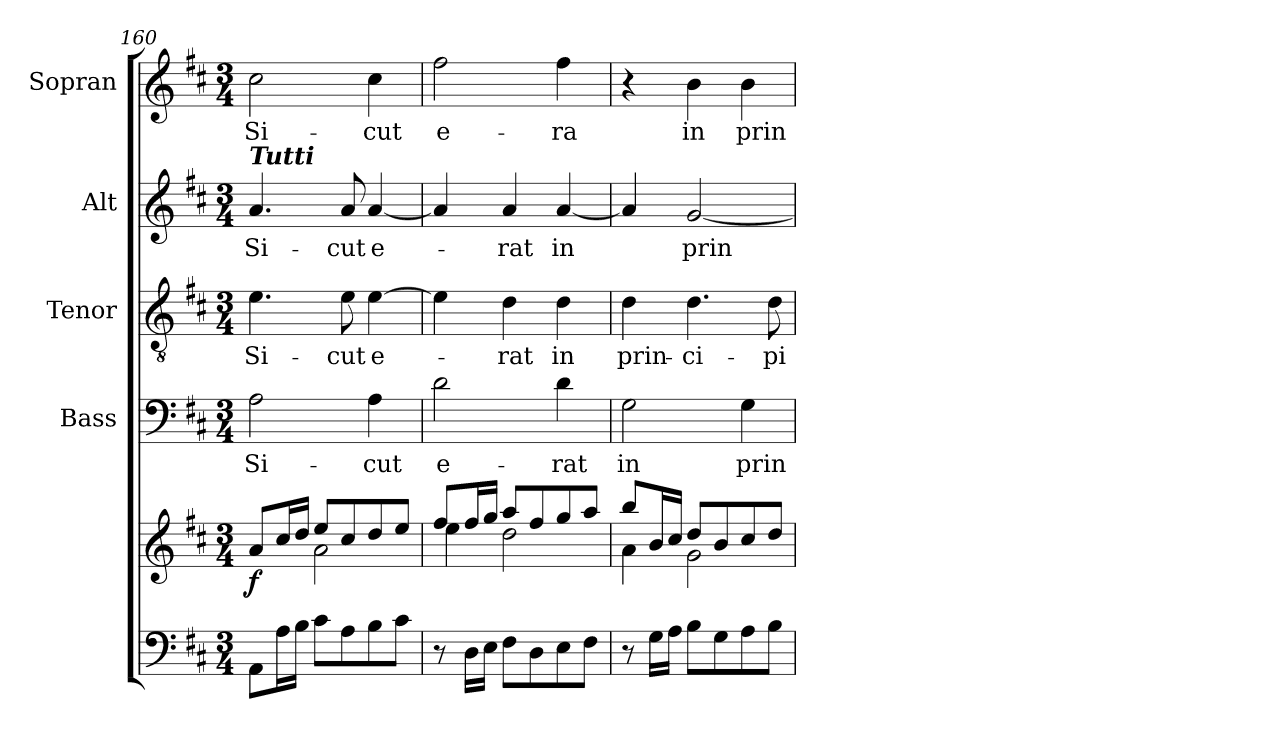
**kern	**kern	**dynam	**kern	**text	**kern	**text	**kern	**text	**kern	**text
*part5	*part5	*part5	*part4	*part4	*part3	*part3	*part2	*part2	*part1	*part1
*staff6	*staff5	*staff5/6	*staff4	*staff4	*staff3	*staff3	*staff2	*staff2	*staff1	*staff1
*	*	*	*I"Bass	*	*I"Tenor	*	*I"Alt	*	*I"Sopran	*
*	*	*	*I'B.	*	*I'T.	*	*I'A.	*	*I'S.	*
*clefF4	*clefG2	*	*clefF4	*	*clefGv2	*	*clefG2	*	*clefG2	*
*k[f#c#]	*k[f#c#]	*	*k[f#c#]	*	*k[f#c#]	*	*k[f#c#]	*	*k[f#c#]	*
*D:	*D:	*	*D:	*	*D:	*	*D:	*	*D:	*
*M3/4	*M3/4	*	*M3/4	*	*M3/4	*	*M3/4	*	*M3/4	*
=160	=160	=160	=160	=160	=160	=160	=160	=160	=160	=160
*	*^	*	*	*	*	*	*	*	*	*
!	!	!	!	!	!	!	!	!LO:TX:a:Bi:t=Tutti	!	!	!
!	!	!	!LO:DY:b	!	!LO:LY:b	!	!LO:LY:b	!	!LO:LY:b	!	!LO:LY:b
8AA\L	8a/L	4ryy	f	2A\	Si-	4.e\	Si-	4.a/	Si-	2cc#\	Si-
16A\L	16cc#/L	.	.	.	.	.	.	.	.	.	.
16B\JJ	16dd/JJ	.	.	.	.	.	.	.	.	.	.
8c#\L	8ee/L	2a\	.	.	.	.	.	.	.	.	.
!	!	!	!	!	!	!	!LO:LY:b	!	!LO:LY:b	!	!
8A\	8cc#/	.	.	.	.	8e\	-cut	8a/	-cut	.	.
!	!	!	!	!	!LO:LY:b	!	!LO:LY:b	!	!LO:LY:b	!	!LO:LY:b
8B\	8dd/	.	.	4A\	-cut	[4e\	e-	[4a/	e-	4cc#\	-cut
8c#\J	8ee/J	.	.	.	.	.	.	.	.	.	.
=161	=161	=161	=161	=161	=161	=161	=161	=161	=161	=161	=161
!	!	!	!	!	!LO:LY:b	!	!	!	!	!	!LO:LY:b
8r	8ff#/L	4ee\	.	2d\	e-	4e\]	.	4a/]	.	2ff#\	e-
16D\LL	16ff#/L	.	.	.	.	.	.	.	.	.	.
16E\JJ	16gg/JJ	.	.	.	.	.	.	.	.	.	.
!	!	!	!	!	!	!	!LO:LY:b	!	!LO:LY:b	!	!
8F#\L	8aa/L	2dd\	.	.	.	4d\	-rat	4a/	-rat	.	.
8D\	8ff#/	.	.	.	.	.	.	.	.	.	.
!	!	!	!	!	!LO:LY:b	!	!LO:LY:b	!	!LO:LY:b	!	!LO:LY:b
8E\	8gg/	.	.	4d\	-rat	4d\	in	[4a/	in	4ff#\	-ra
8F#\J	8aa/J	.	.	.	.	.	.	.	.	.	.
=162	=162	=162	=162	=162	=162	=162	=162	=162	=162	=162	=162
!	!	!	!	!	!LO:LY:b	!	!LO:LY:b	!	!	!	!
8r	8bb/L	4a\	.	2G\	in	4d\	prin-	4a/]	.	4r	.
16G\LL	16b/L	.	.	.	.	.	.	.	.	.	.
16A\JJ	16cc#/JJ	.	.	.	.	.	.	.	.	.	.
!	!	!	!	!	!	!	!LO:LY:b	!	!LO:LY:b	!	!LO:LY:b
8B\L	8dd/L	2g\	.	.	.	4.d\	-ci-	[2g/	prin-	4b\	in
8G\	8b/	.	.	.	.	.	.	.	.	.	.
!	!	!	!	!	!LO:LY:b	!	!	!	!	!	!LO:LY:b
8A\	8cc#/	.	.	4G\	prin-	.	.	.	.	4b\	prin-
!	!	!	!	!	!	!	!LO:LY:b	!	!	!	!
8B\J	8dd/J	.	.	.	.	8d\	-pi-	.	.	.	.
*	*v	*v	*	*	*	*	*	*	*	*	*
=	=	=	=	=	=	=	=	=	=	=
*-	*-	*-	*-	*-	*-	*-	*-	*-	*-	*-
